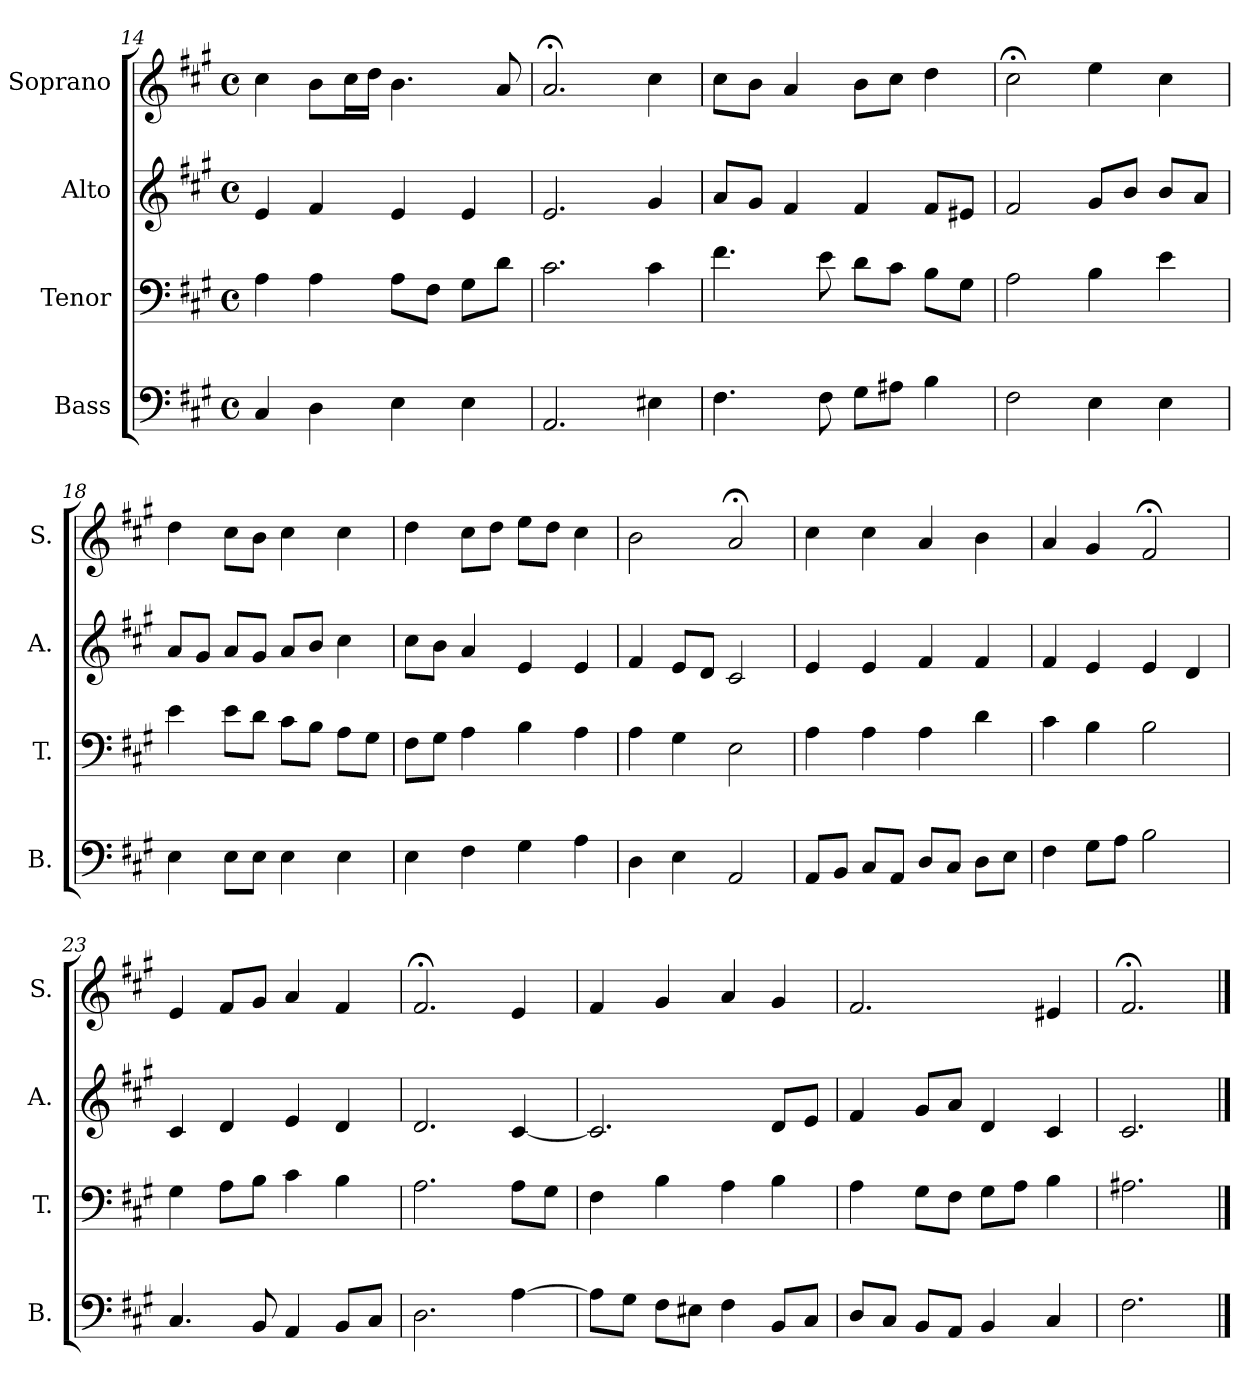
**kern	**kern	**kern	**kern
*part4	*part3	*part2	*part1
*staff4	*staff3	*staff2	*staff1
*I"Bass	*I"Tenor	*I"Alto	*I"Soprano
*I'B.	*I'T.	*I'A.	*I'S.
*clefF4	*clefF4	*clefG2	*clefG2
*k[f#c#g#]	*k[f#c#g#]	*k[f#c#g#]	*k[f#c#g#]
*f#:	*f#:	*f#:	*f#:
*M4/4	*M4/4	*M4/4	*M4/4
*met(c)	*met(c)	*met(c)	*met(c)
=14	=14	=14	=14
4C#/	4A\	4e/	4cc#\
4D\	4A\	4f#/	8b\L
.	.	.	16cc#\L
.	.	.	16dd\JJ
4E\	8A\L	4e/	4.b\
.	8F#\J	.	.
4E\	8G#\L	4e/	.
.	8d\J	.	8a/
=15	=15	=15	=15
2.AA/	2.c#\	2.e/	2.a;</
4E#X\	4c#\	4g#/	4cc#\
=16	=16	=16	=16
4.F#\	4.f#\	8a/L	8cc#\L
.	.	8g#/J	8b\J
.	.	4f#/	4a/
8F#\	8e\	.	.
8G#\L	8d\L	4f#/	8b\L
8A#X\J	8c#\J	.	8cc#\J
4B\	8B\L	8f#/L	4dd\
.	8G#\J	8e#X/J	.
!!LO:LB:g=z
=17	=17	=17	=17
2F#\	2A\	2f#/	2cc#;<\
4E\	4B\	8g#/L	4ee\
.	.	8b/J	.
4E\	4e\	8b/L	4cc#\
.	.	8a/J	.
=18	=18	=18	=18
4E\	4e\	8a/L	4dd\
.	.	8g#/J	.
8E\L	8e\L	8a/L	8cc#\L
8E\J	8d\J	8g#/J	8b\J
4E\	8c#\L	8a/L	4cc#\
.	8B\J	8b/J	.
4E\	8A\L	4cc#\	4cc#\
.	8G#\J	.	.
=19	=19	=19	=19
4E\	8F#\L	8cc#\L	4dd\
.	8G#\J	8b\J	.
4F#\	4A\	4a/	8cc#\L
.	.	.	8dd\J
4G#\	4B\	4e/	8ee\L
.	.	.	8dd\J
4A\	4A\	4e/	4cc#\
=20	=20	=20	=20
4D\	4A\	4f#/	2b\
4E\	4G#\	8e/L	.
.	.	8d/J	.
2AA/	2E\	2c#/	2a;</
=21	=21	=21	=21
8AA/L	4A\	4e/	4cc#\
8BB/J	.	.	.
8C#/L	4A\	4e/	4cc#\
8AA/J	.	.	.
8D/L	4A\	4f#/	4a/
8C#/J	.	.	.
8D\L	4d\	4f#/	4b\
8E\J	.	.	.
!!LO:LB:g=z
=22	=22	=22	=22
4F#\	4c#\	4f#/	4a/
8G#\L	4B\	4e/	4g#/
8A\J	.	.	.
2B\	2B\	4e/	2f#;</
.	.	4d/	.
=23	=23	=23	=23
4.C#/	4G#\	4c#/	4e/
.	8A\L	4d/	8f#/L
8BB/	8B\J	.	8g#/J
4AA/	4c#\	4e/	4a/
8BB/L	4B\	4d/	4f#/
8C#/J	.	.	.
=24	=24	=24	=24
2.D\	2.A\	2.d/	2.f#;</
[4A\	8A\L	[4c#/	4e/
.	8G#\J	.	.
=25	=25	=25	=25
8A\L]	4F#\	2.c#/]	4f#/
8G#\J	.	.	.
8F#\L	4B\	.	4g#/
8E#X\J	.	.	.
4F#\	4A\	.	4a/
8BB/L	4B\	8d/L	4g#/
8C#/J	.	8e/J	.
=26	=26	=26	=26
8D/L	4A\	4f#/	2.f#/
8C#/J	.	.	.
8BB/L	8G#\L	8g#/L	.
8AA/J	8F#\J	8a/J	.
4BB/	8G#\L	4d/	.
.	8A\J	.	.
4C#/	4B\	4c#/	4e#X/
=27	=27	=27	=27
2.F#\	2.A#X\	2.c#/	2.f#;</
==	==	==	==
*-	*-	*-	*-
